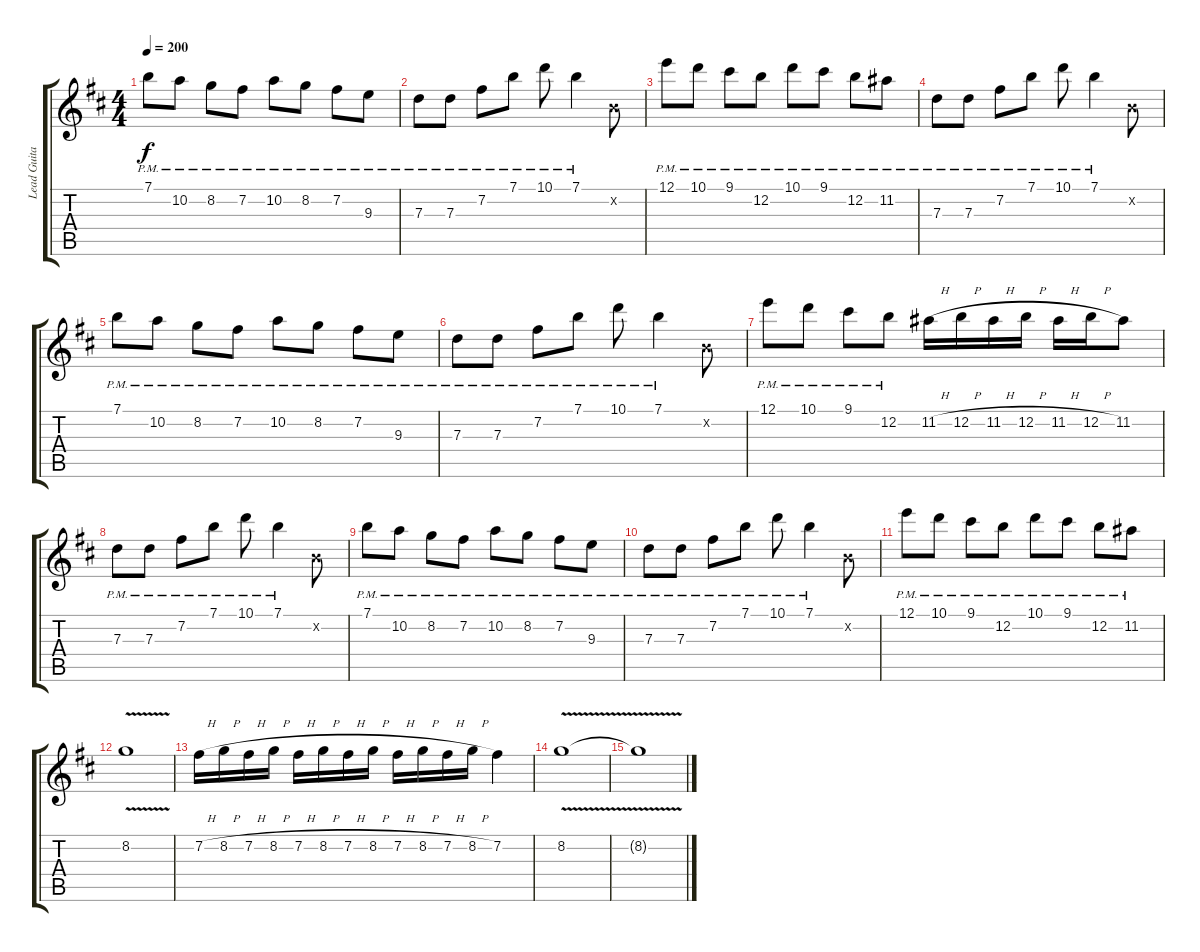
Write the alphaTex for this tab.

\track ("Lead Guitar 1" "Lead Guita") {instrument distortionguitar}
\staff {score tabs}
\tuning (E4 B3 G3 D3 A2 E2) {hide}
\ts (4 4)
\tempo 200
\clef g2
\ks bminor
7.1{pm}.8{dy f} 10.2{pm}.8 8.2{pm}.8 7.2{pm}.8 10.2{pm}.8 8.2{pm}.8 7.2{pm}.8 9.3{pm}.8 |
7.3{pm}.8 7.3{pm}.8 7.2{pm}.8 7.1{pm}.8 10.1{pm}.8 7.1{pm}.4 0.2{x}.8 |
12.1{pm}.8 10.1{pm}.8 9.1{pm}.8 12.2{pm}.8 10.1{pm}.8 9.1{pm}.8 12.2{pm}.8 11.2{pm}.8 |
7.3{pm}.8 7.3{pm}.8 7.2{pm}.8 7.1{pm}.8 10.1{pm}.8 7.1{pm}.4 0.2{x}.8 |
7.1{pm}.8 10.2{pm}.8 8.2{pm}.8 7.2{pm}.8 10.2{pm}.8 8.2{pm}.8 7.2{pm}.8 9.3{pm}.8 |
7.3{pm}.8 7.3{pm}.8 7.2{pm}.8 7.1{pm}.8 10.1{pm}.8 7.1{pm}.4 0.2{x}.8 |
12.1{pm}.8 10.1{pm}.8 9.1{pm}.8 12.2{pm}.8 11.2{h}.16 12.2{h}.16 11.2{h}.16 12.2{h}.16 11.2{h}.16 12.2{h}.16 11.2.8 |
7.3{pm}.8 7.3{pm}.8 7.2{pm}.8 7.1{pm}.8 10.1{pm}.8 7.1{pm}.4 0.2{x}.8 |
7.1{pm}.8 10.2{pm}.8 8.2{pm}.8 7.2{pm}.8 10.2{pm}.8 8.2{pm}.8 7.2{pm}.8 9.3{pm}.8 |
7.3{pm}.8 7.3{pm}.8 7.2{pm}.8 7.1{pm}.8 10.1{pm}.8 7.1{pm}.4 0.2{x}.8 |
12.1{pm}.8 10.1{pm}.8 9.1{pm}.8 12.2{pm}.8 10.1{pm}.8 9.1{pm}.8 12.2{pm}.8 11.2{pm}.8 |
8.2{v}.1 |
7.2{h}.16 8.2{h}.16 7.2{h}.16 8.2{h}.16 7.2{h}.16 8.2{h}.16 7.2{h}.16 8.2{h}.16 7.2{h}.16 8.2{h}.16 7.2{h}.16 8.2{h}.16 7.2.4 |
8.2{v}.1 |
8.2{t}.1
